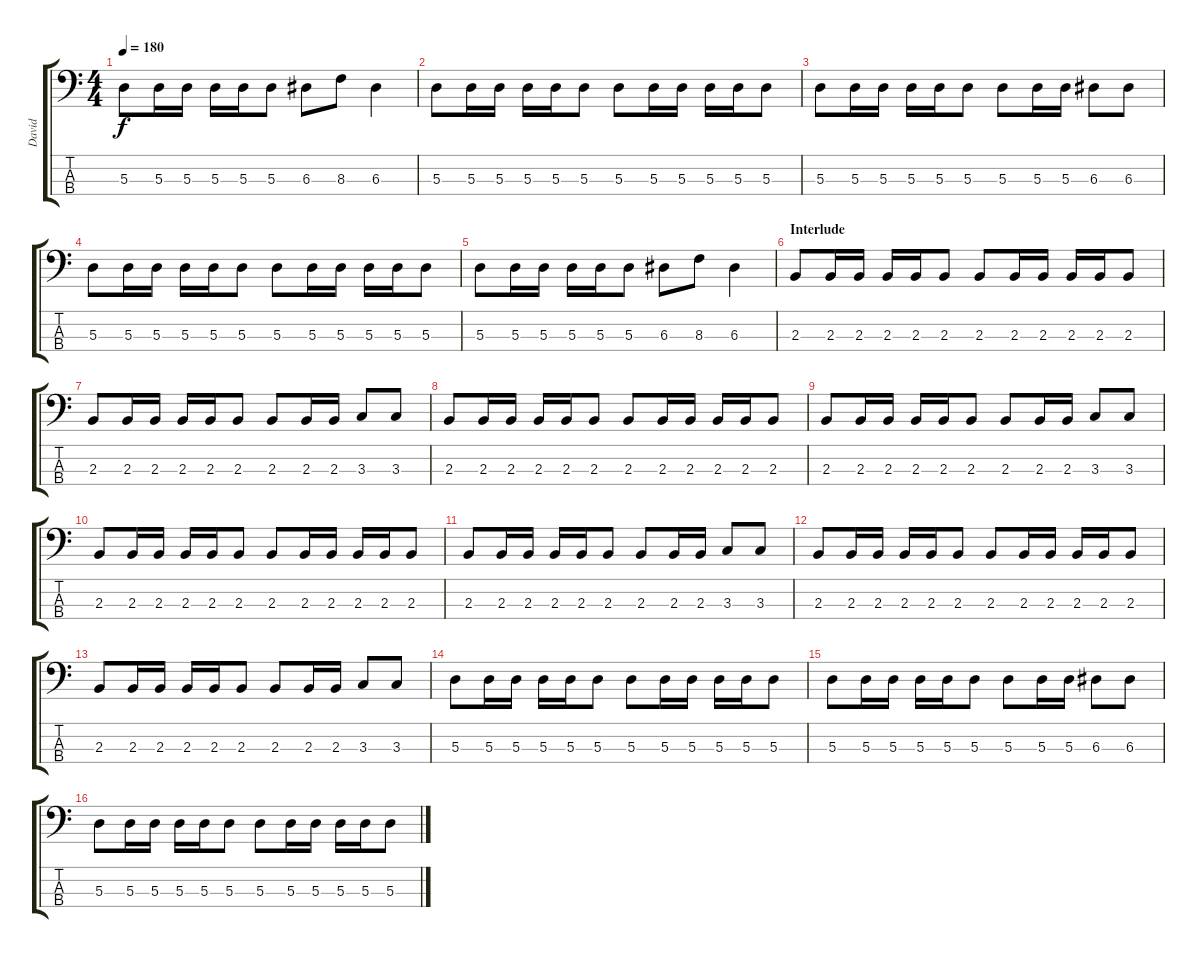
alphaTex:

\track ("David" "David") {instrument electricbasspick}
\staff {score tabs}
\tuning (G2 D2 A1 E1) {hide}
\ts (4 4)
\tempo 180
\clef f4
\ks c
5.3.8{dy f} 5.3.16 5.3.16 5.3.16 5.3.16 5.3.8 6.3.8 8.3.8 6.3.4 |
5.3.8 5.3.16 5.3.16 5.3.16 5.3.16 5.3.8 5.3.8 5.3.16 5.3.16 5.3.16 5.3.16 5.3.8 |
5.3.8 5.3.16 5.3.16 5.3.16 5.3.16 5.3.8 5.3.8 5.3.16 5.3.16 6.3.8 6.3.8 |
5.3.8 5.3.16 5.3.16 5.3.16 5.3.16 5.3.8 5.3.8 5.3.16 5.3.16 5.3.16 5.3.16 5.3.8 |
5.3.8 5.3.16 5.3.16 5.3.16 5.3.16 5.3.8 6.3.8 8.3.8 6.3.4 |
\section ("" "Interlude")
2.3.8 2.3.16 2.3.16 2.3.16 2.3.16 2.3.8 2.3.8 2.3.16 2.3.16 2.3.16 2.3.16 2.3.8 |
2.3.8 2.3.16 2.3.16 2.3.16 2.3.16 2.3.8 2.3.8 2.3.16 2.3.16 3.3.8 3.3.8 |
2.3.8 2.3.16 2.3.16 2.3.16 2.3.16 2.3.8 2.3.8 2.3.16 2.3.16 2.3.16 2.3.16 2.3.8 |
2.3.8 2.3.16 2.3.16 2.3.16 2.3.16 2.3.8 2.3.8 2.3.16 2.3.16 3.3.8 3.3.8 |
2.3.8 2.3.16 2.3.16 2.3.16 2.3.16 2.3.8 2.3.8 2.3.16 2.3.16 2.3.16 2.3.16 2.3.8 |
2.3.8 2.3.16 2.3.16 2.3.16 2.3.16 2.3.8 2.3.8 2.3.16 2.3.16 3.3.8 3.3.8 |
2.3.8 2.3.16 2.3.16 2.3.16 2.3.16 2.3.8 2.3.8 2.3.16 2.3.16 2.3.16 2.3.16 2.3.8 |
2.3.8 2.3.16 2.3.16 2.3.16 2.3.16 2.3.8 2.3.8 2.3.16 2.3.16 3.3.8 3.3.8 |
5.3.8 5.3.16 5.3.16 5.3.16 5.3.16 5.3.8 5.3.8 5.3.16 5.3.16 5.3.16 5.3.16 5.3.8 |
5.3.8 5.3.16 5.3.16 5.3.16 5.3.16 5.3.8 5.3.8 5.3.16 5.3.16 6.3.8 6.3.8 |
5.3.8 5.3.16 5.3.16 5.3.16 5.3.16 5.3.8 5.3.8 5.3.16 5.3.16 5.3.16 5.3.16 5.3.8
